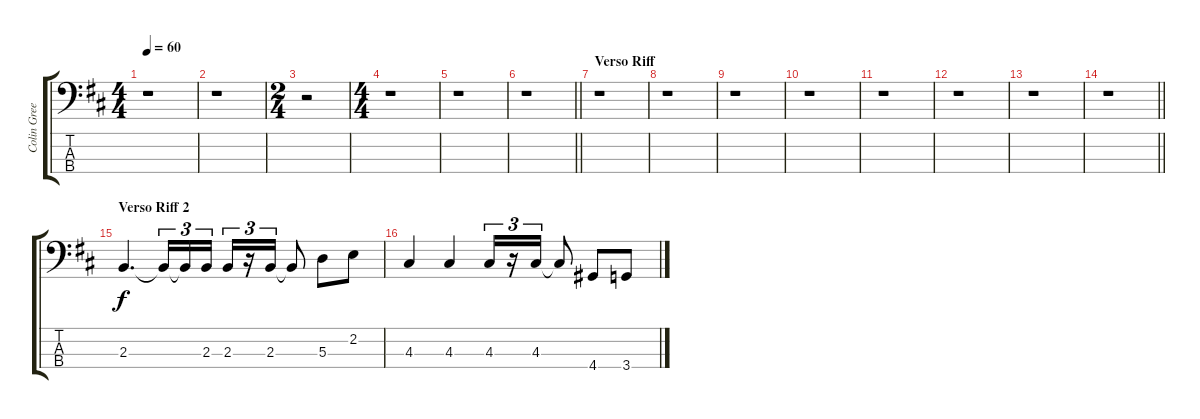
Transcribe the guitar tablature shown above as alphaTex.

\track ("Colin Greenwood" "Colin Gree") {instrument electricbassfinger}
\staff {score tabs}
\tuning (G2 D2 A1 E1) {hide}
\ts (4 4)
\tempo 60
\clef f4
\ks d
r.1{dy f} |
r.1 |
\ts (2 4)
r.2 |
\ts (4 4)
r.1 |
r.1 |
\barLineRight lightlight
r.1 |
\section ("" "Verso Riff")
r.1 |
r.1 |
r.1 |
r.1 |
r.1 |
r.1 |
r.1 |
\barLineRight lightlight
r.1 |
\section ("" "Verso Riff 2")
2.3.4{d} 2.3{t}.16{tu (3 2)} 2.3{t}.16{tu (3 2)} 2.3.16{tu (3 2)} 2.3.16{tu (3 2)} r.16{tu (3 2)} 2.3.16{tu (3 2)} 2.3{t}.8 5.3.8 2.2.8 |
4.3.4 4.3.4 4.3.16{tu (3 2)} r.16{tu (3 2)} 4.3.16{tu (3 2)} 4.3{t}.8 4.4.8 3.4.8
